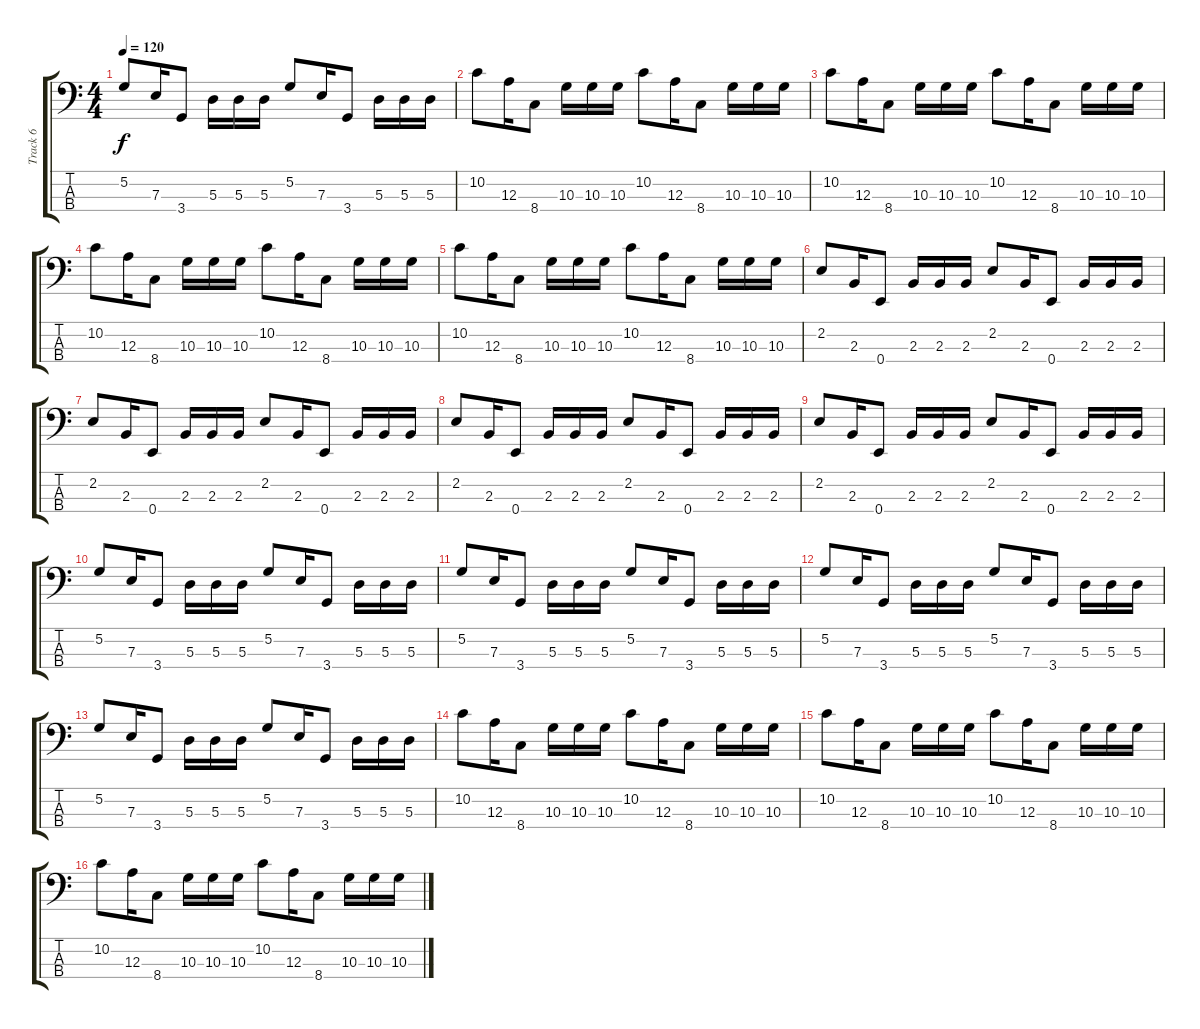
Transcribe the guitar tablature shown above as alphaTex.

\track ("Track 6" "Track 6") {instrument slapbass1}
\staff {score tabs}
\tuning (G2 D2 A1 E1) {hide}
\ts (4 4)
\tempo 120
\clef f4
\ks c
5.2.8{dy f} 7.3.16 3.4.8 5.3.16 5.3.16 5.3.16 5.2.8 7.3.16 3.4.8 5.3.16 5.3.16 5.3.16 |
10.2.8 12.3.16 8.4.8 10.3.16 10.3.16 10.3.16 10.2.8 12.3.16 8.4.8 10.3.16 10.3.16 10.3.16 |
10.2.8 12.3.16 8.4.8 10.3.16 10.3.16 10.3.16 10.2.8 12.3.16 8.4.8 10.3.16 10.3.16 10.3.16 |
10.2.8 12.3.16 8.4.8 10.3.16 10.3.16 10.3.16 10.2.8 12.3.16 8.4.8 10.3.16 10.3.16 10.3.16 |
10.2.8 12.3.16 8.4.8 10.3.16 10.3.16 10.3.16 10.2.8 12.3.16 8.4.8 10.3.16 10.3.16 10.3.16 |
2.2.8 2.3.16 0.4.8 2.3.16 2.3.16 2.3.16 2.2.8 2.3.16 0.4.8 2.3.16 2.3.16 2.3.16 |
2.2.8 2.3.16 0.4.8 2.3.16 2.3.16 2.3.16 2.2.8 2.3.16 0.4.8 2.3.16 2.3.16 2.3.16 |
2.2.8 2.3.16 0.4.8 2.3.16 2.3.16 2.3.16 2.2.8 2.3.16 0.4.8 2.3.16 2.3.16 2.3.16 |
2.2.8 2.3.16 0.4.8 2.3.16 2.3.16 2.3.16 2.2.8 2.3.16 0.4.8 2.3.16 2.3.16 2.3.16 |
5.2.8 7.3.16 3.4.8 5.3.16 5.3.16 5.3.16 5.2.8 7.3.16 3.4.8 5.3.16 5.3.16 5.3.16 |
5.2.8 7.3.16 3.4.8 5.3.16 5.3.16 5.3.16 5.2.8 7.3.16 3.4.8 5.3.16 5.3.16 5.3.16 |
5.2.8 7.3.16 3.4.8 5.3.16 5.3.16 5.3.16 5.2.8 7.3.16 3.4.8 5.3.16 5.3.16 5.3.16 |
5.2.8 7.3.16 3.4.8 5.3.16 5.3.16 5.3.16 5.2.8 7.3.16 3.4.8 5.3.16 5.3.16 5.3.16 |
10.2.8 12.3.16 8.4.8 10.3.16 10.3.16 10.3.16 10.2.8 12.3.16 8.4.8 10.3.16 10.3.16 10.3.16 |
10.2.8 12.3.16 8.4.8 10.3.16 10.3.16 10.3.16 10.2.8 12.3.16 8.4.8 10.3.16 10.3.16 10.3.16 |
10.2.8 12.3.16 8.4.8 10.3.16 10.3.16 10.3.16 10.2.8 12.3.16 8.4.8 10.3.16 10.3.16 10.3.16
